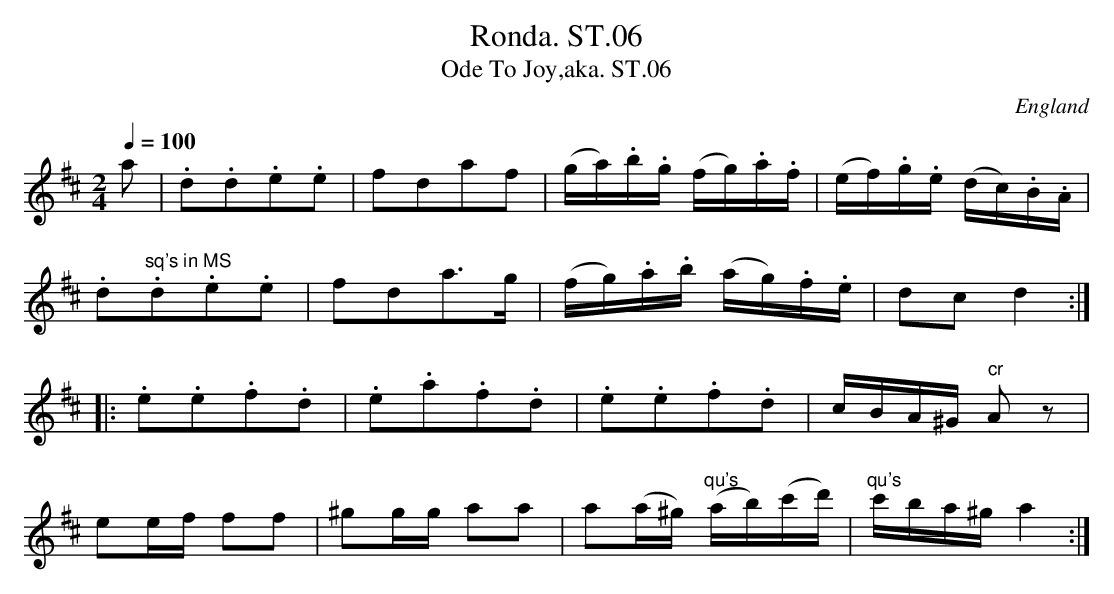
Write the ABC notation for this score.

X:1
T:Ronda. ST.06
T:Ode To Joy,aka. ST.06
M:2/4
L:1/8
Q:1/4=100
O:England
notC:Beethoven
K:D major
a|.d.d.e.e|fdaf|(g/a/).b/.g/ (f/g/).a/.f/|\
(e/f/).g/.e/ (d/c/).B/2.A/2|!
.d"sq's in MS".d.e.e|fda>g|(f/g/).a/.b/ (a/g/).f/.e/2|dcd2:|!
|:.e.e.f.d|.e.a.f.d|.e.e.f.d|c/B/2A/^G/"cr" Az|!
ee/f/ ff|^gg/g/ aa|a(a/^g/) "qu's"(a/b/)(c'/d'/)|"qu's"c'/b/a/^g/a2:|
